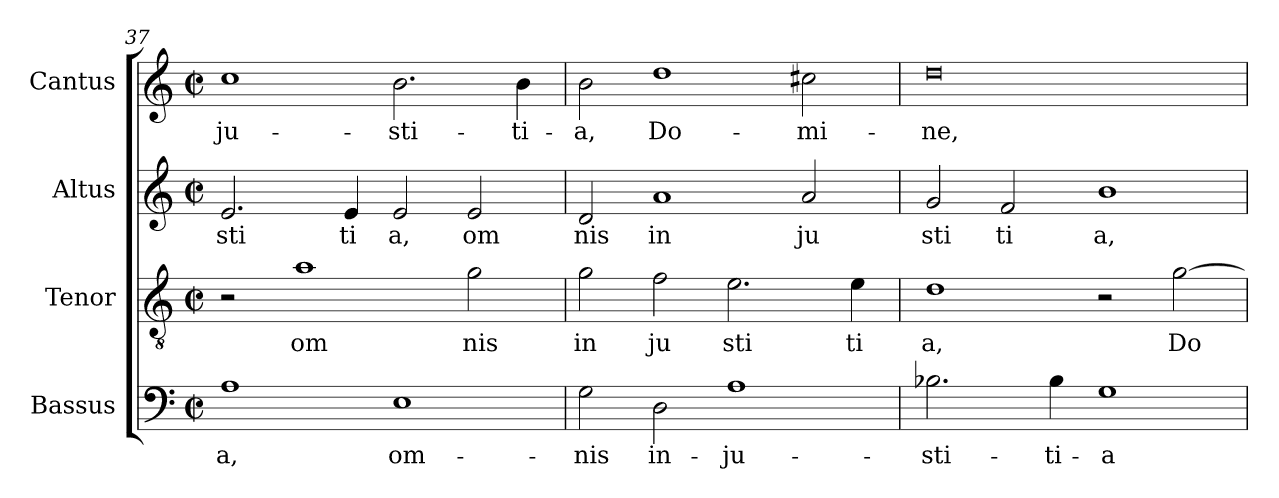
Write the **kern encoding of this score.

**kern	**text	**kern	**text	**kern	**text	**kern	**text
*part4	*part4	*part3	*part3	*part2	*part2	*part1	*part1
*staff4	*staff4	*staff3	*staff3	*staff2	*staff2	*staff1	*staff1
*I"Bassus	*	*I"Tenor	*	*I"Altus	*	*I"Cantus	*
*clefF4	*	*clefGv2	*	*clefG2	*	*clefG2	*
*M2/2	*	*M2/2	*	*M2/2	*	*M2/2	*
*met(c|)	*	*met(c|)	*	*met(c|)	*	*met(c|)	*
=37	=37	=37	=37	=37	=37	=37	=37
!	!LO:LY:b:cj	!	!	!	!LO:LY:b:cj	!	!LO:LY:b:cj
1A	-a,	2r	.	2.e/	sti	1cc	-ju-
!	!	!	!LO:LY:b:cj	!	!	!	!
.	.	1a	om	.	.	.	.
!	!	!	!	!	!LO:LY:b:cj	!	!
.	.	.	.	4e/	ti	.	.
!	!LO:LY:b:cj	!	!	!	!LO:LY:b:cj	!	!LO:LY:b:cj
1E	om-	.	.	2e/	a,	2.b\	-sti-
!	!	!	!LO:LY:b:cj	!	!LO:LY:b:cj	!	!
.	.	2g\	nis	2e/	om	.	.
!	!	!	!	!	!	!	!LO:LY:b:cj
.	.	.	.	.	.	4b\	-ti-
=38	=38	=38	=38	=38	=38	=38	=38
!	!LO:LY:b:cj	!	!LO:LY:b:cj	!	!LO:LY:b:cj	!	!LO:LY:b:cj
2G\	-nis	2g\	in	2d/	nis	2b\	-a,
!	!LO:LY:b:cj	!	!LO:LY:b:cj	!	!LO:LY:b:cj	!	!LO:LY:b:cj
2D\	in-	2f\	ju	1a	in	1dd	Do-
!	!LO:LY:b:cj	!	!LO:LY:b:cj	!	!	!	!
1A	-ju-	2.e\	sti	.	.	.	.
!	!	!	!	!	!LO:LY:b:cj	!	!LO:LY:b:cj
.	.	.	.	2a/	ju	2cc#X\	-mi-
!	!	!	!LO:LY:b:cj	!	!	!	!
.	.	4e\	ti	.	.	.	.
=39	=39	=39	=39	=39	=39	=39	=39
!	!LO:LY:b:cj	!	!LO:LY:b:cj	!	!LO:LY:b:cj	!	!LO:LY:b:cj
2.B-X\	-sti-	1d	a,	2g/	sti	0dd	-ne,
!	!	!	!	!	!LO:LY:b:cj	!	!
.	.	.	.	2f/	ti	.	.
!	!LO:LY:b:cj	!	!	!	!	!	!
4B-\	-ti-	.	.	.	.	.	.
!	!LO:LY:b:cj	!	!	!	!LO:LY:b:cj	!	!
1G	-a	2r	.	1b	a,	.	.
!	!	!	!LO:LY:b	!	!	!	!
.	.	[>2g\	Do	.	.	.	.
=	=	=	=	=	=	=	=
*-	*-	*-	*-	*-	*-	*-	*-
